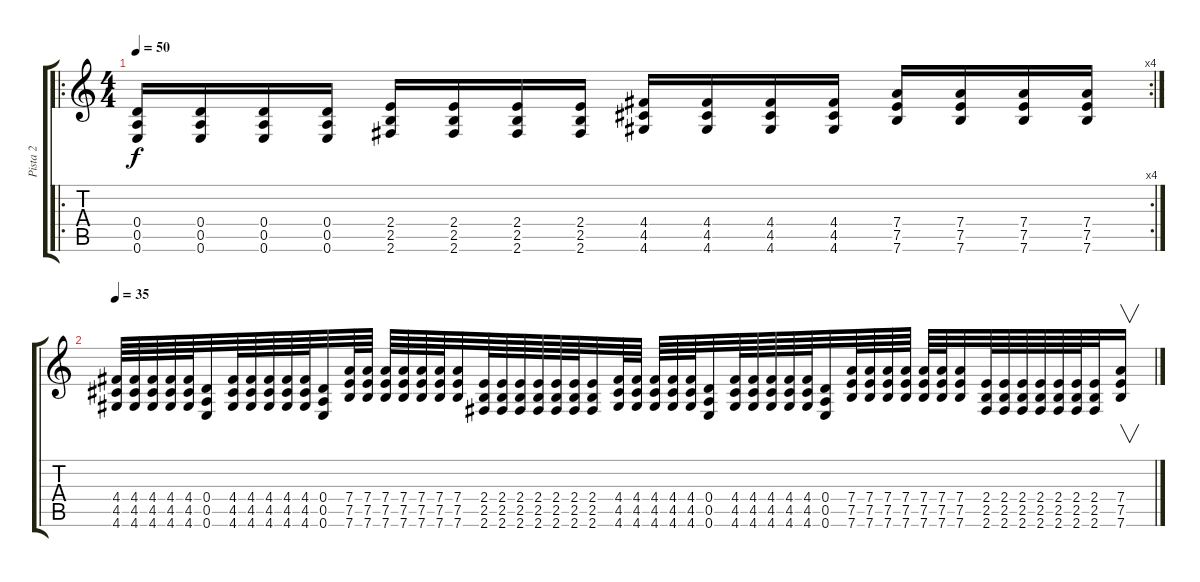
\track ("Pista 2" "Pista 2") {instrument acousticguitarsteel}
\staff {score tabs}
\tuning (E4 B3 G3 D3 A2 E2) {hide}
\ro
\rc 4
\ts (4 4)
\tempo 50
\clef g2
\ks c
(0.4 0.5 0.6).16{dy f} (0.4 0.5 0.6).16 (0.4 0.5 0.6).16 (0.4 0.5 0.6).16 (2.4 2.5 2.6).16 (2.4 2.5 2.6).16 (2.4 2.5 2.6).16 (2.4 2.5 2.6).16 (4.4 4.5 4.6).16 (4.4 4.5 4.6).16 (4.4 4.5 4.6).16 (4.4 4.5 4.6).16 (7.4 7.5 7.6).16 (7.4 7.5 7.6).16 (7.4 7.5 7.6).16 (7.4 7.5 7.6).16 |
\tempo 35
(4.4 4.5 4.6).64 (4.4 4.5 4.6).64 (4.4 4.5 4.6).64 (4.4 4.5 4.6).64 (4.4 4.5 4.6).64 (0.4 0.5 0.6).32 (4.4 4.5 4.6).64 (4.4 4.5 4.6).64 (4.4 4.5 4.6).64 (4.4 4.5 4.6).64 (4.4 4.5 4.6).64 (0.4 0.5 0.6).32 (7.4 7.5 7.6).64 (7.4 7.5 7.6).64 (7.4 7.5 7.6).64 (7.4 7.5 7.6).64 (7.4 7.5 7.6).64 (7.4 7.5 7.6).64 (7.4 7.5 7.6).32 (2.4 2.5 2.6).64 (2.4 2.5 2.6).64 (2.4 2.5 2.6).64 (2.4 2.5 2.6).64 (2.4 2.5 2.6).64 (2.4 2.5 2.6).64 (2.4 2.5 2.6).32 (4.4 4.5 4.6).64 (4.4 4.5 4.6).64 (4.4 4.5 4.6).64 (4.4 4.5 4.6).64 (4.4 4.5 4.6).64 (0.4 0.5 0.6).32 (4.4 4.5 4.6).64 (4.4 4.5 4.6).64 (4.4 4.5 4.6).64 (4.4 4.5 4.6).64 (4.4 4.5 4.6).64 (0.4 0.5 0.6).32 (7.4 7.5 7.6).64 (7.4 7.5 7.6).64 (7.4 7.5 7.6).64 (7.4 7.5 7.6).64 (7.4 7.5 7.6).64 (7.4 7.5 7.6).64 (7.4 7.5 7.6).32 (2.4 2.5 2.6).64 (2.4 2.5 2.6).64 (2.4 2.5 2.6).64 (2.4 2.5 2.6).64 (2.4 2.5 2.6).64 (2.4 2.5 2.6).64 (2.4 2.5 2.6).32 (7.4 7.5 7.6).16{v}
